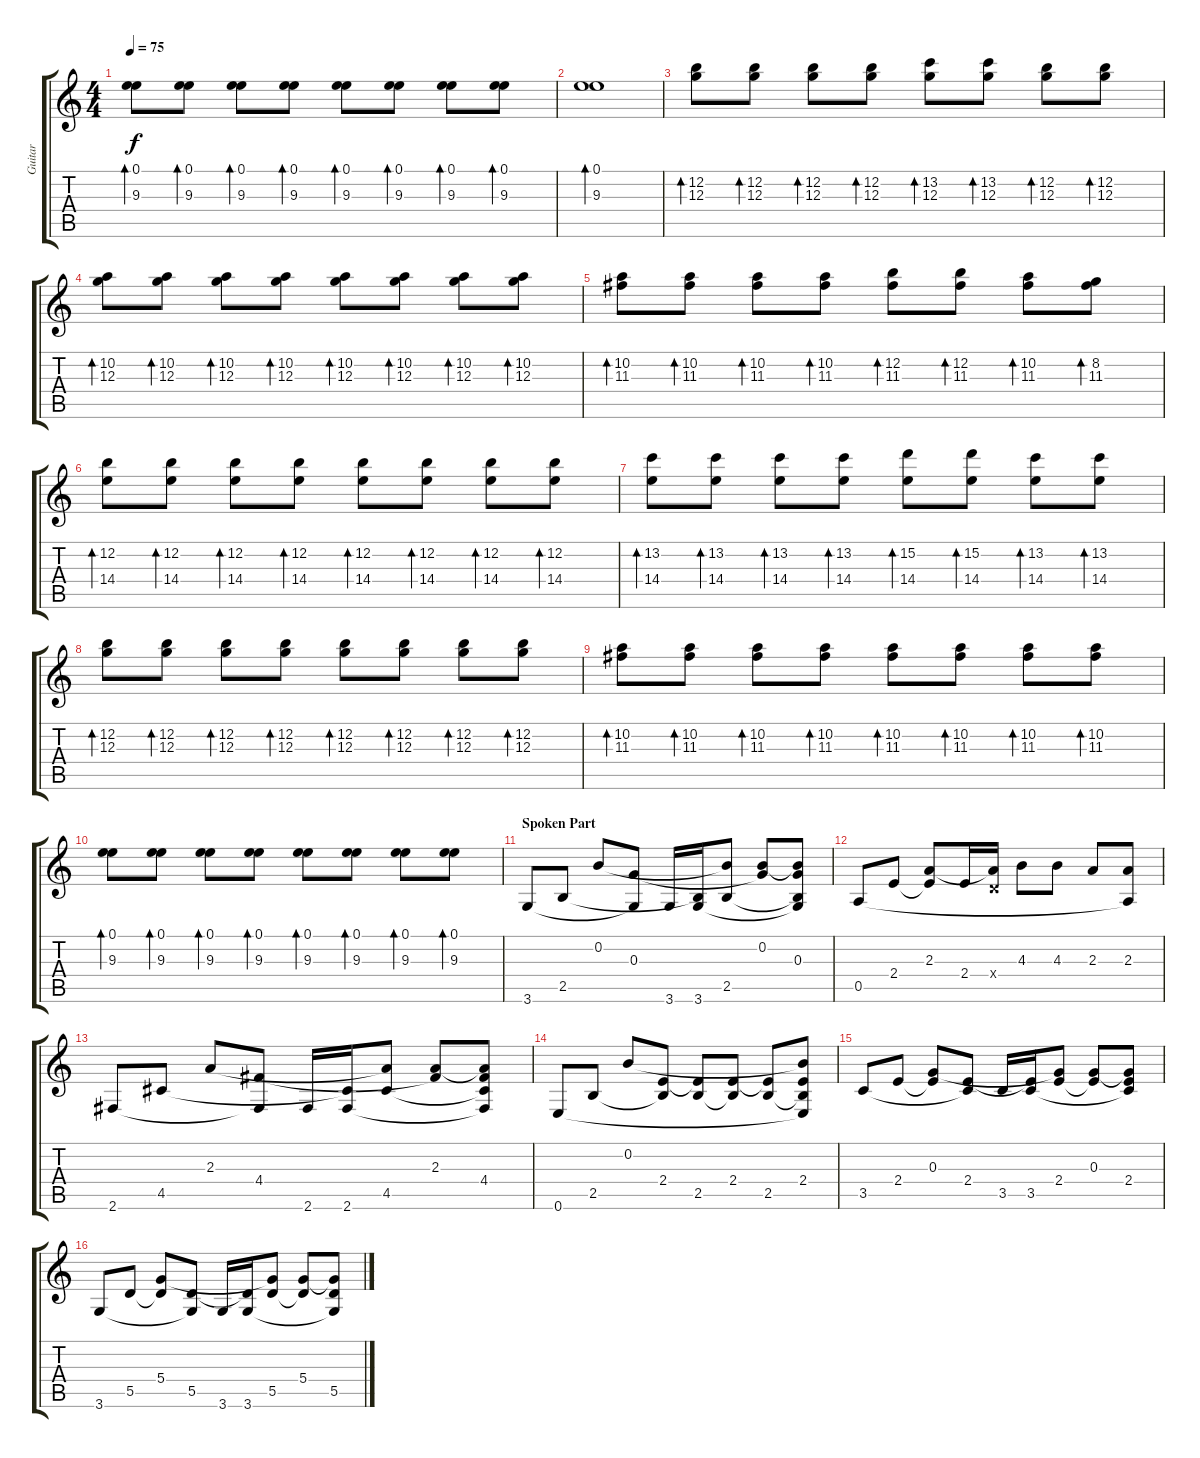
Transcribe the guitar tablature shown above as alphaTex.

\track ("Guitar " "Guitar ") {instrument acousticguitarsteel}
\staff {score tabs}
\tuning (E4 B3 G3 D3 A2 E2) {hide}
\ts (4 4)
\tempo 75
\clef g2
\ks c
(0.1 9.3).8{bd 60 dy f} (0.1 9.3).8{bd 60} (0.1 9.3).8{bd 60} (0.1 9.3).8{bd 60} (0.1 9.3).8{bd 60} (0.1 9.3).8{bd 60} (0.1 9.3).8{bd 60} (0.1 9.3).8{bd 60} |
(0.1 9.3).1{bd 60} |
(12.2 12.3).8{bd 60} (12.2 12.3).8{bd 60} (12.2 12.3).8{bd 60} (12.2 12.3).8{bd 60} (13.2 12.3).8{bd 60} (13.2 12.3).8{bd 60} (12.2 12.3).8{bd 60} (12.2 12.3).8{bd 60} |
(10.2 12.3).8{bd 60} (10.2 12.3).8{bd 60} (10.2 12.3).8{bd 60} (10.2 12.3).8{bd 60} (10.2 12.3).8{bd 60} (10.2 12.3).8{bd 60} (10.2 12.3).8{bd 60} (10.2 12.3).8{bd 60} |
(10.2 11.3).8{bd 60} (10.2 11.3).8{bd 60} (10.2 11.3).8{bd 60} (10.2 11.3).8{bd 60} (12.2 11.3).8{bd 60} (12.2 11.3).8{bd 60} (10.2 11.3).8{bd 60} (8.2 11.3).8{bd 60} |
(12.2 14.4).8{bd 60} (12.2 14.4).8{bd 60} (12.2 14.4).8{bd 60} (12.2 14.4).8{bd 60} (12.2 14.4).8{bd 60} (12.2 14.4).8{bd 60} (12.2 14.4).8{bd 60} (12.2 14.4).8{bd 60} |
(13.2 14.4).8{bd 60} (13.2 14.4).8{bd 60} (13.2 14.4).8{bd 60} (13.2 14.4).8{bd 60} (15.2 14.4).8{bd 60} (15.2 14.4).8{bd 60} (13.2 14.4).8{bd 60} (13.2 14.4).8{bd 60} |
(12.2 12.3).8{bd 60} (12.2 12.3).8{bd 60} (12.2 12.3).8{bd 60} (12.2 12.3).8{bd 60} (12.2 12.3).8{bd 60} (12.2 12.3).8{bd 60} (12.2 12.3).8{bd 60} (12.2 12.3).8{bd 60} |
(10.2 11.3).8{bd 60} (10.2 11.3).8{bd 60} (10.2 11.3).8{bd 60} (10.2 11.3).8{bd 60} (10.2 11.3).8{bd 60} (10.2 11.3).8{bd 60} (10.2 11.3).8{bd 60} (10.2 11.3).8{bd 60} |
(0.1 9.3).8{bd 60} (0.1 9.3).8{bd 60} (0.1 9.3).8{bd 60} (0.1 9.3).8{bd 60} (0.1 9.3).8{bd 60} (0.1 9.3).8{bd 60} (0.1 9.3).8{bd 60} (0.1 9.3).8{bd 60} |
\section ("" "Spoken Part")
3.6.8 2.5.8 0.2.8 (0.3 3.6{t}).8 3.6.16 (2.5{t} 3.6).16 (0.2{t} 2.5).8 (0.2 0.3{t}).8 (0.2{t} 0.3 2.5{t} 3.6{t}).8 |
0.5.8 2.4.8 (2.3 2.4{t}).8 2.4.16 (2.3{t} 0.4{x}).16 4.3.8 4.3.8 2.3.8 (2.3 0.5{t}).8 |
2.6.8 4.5.8 2.3.8 (4.4 2.6{t}).8 2.6.16 (4.5{t} 2.6).16 (2.3{t} 4.5).8 (2.3 4.4{t}).8 (2.3{t} 4.4 4.5{t} 2.6{t}).8 |
0.6.8 2.5.8 0.2.8 (2.4 2.5{t}).8 (2.4{t} 2.5).8 (2.4 2.5{t}).8 (2.4{t} 2.5).8 (0.2{t} 2.4 2.5{t} 0.6{t}).8 |
3.5.8 2.4.8 (0.3 2.4{t}).8 (2.4 3.5{t}).8 3.5.16 (2.4{t} 3.5).16 (0.3{t} 2.4).8 (0.3 2.4{t}).8 (0.3{t} 2.4 3.5{t}).8 |
3.6.8 5.5.8 (5.4 5.5{t}).8 (5.5 3.6{t}).8 3.6.16 (5.5{t} 3.6).16 (5.4{t} 5.5).8 (5.4 5.5{t}).8 (5.4{t} 5.5 3.6{t}).8
